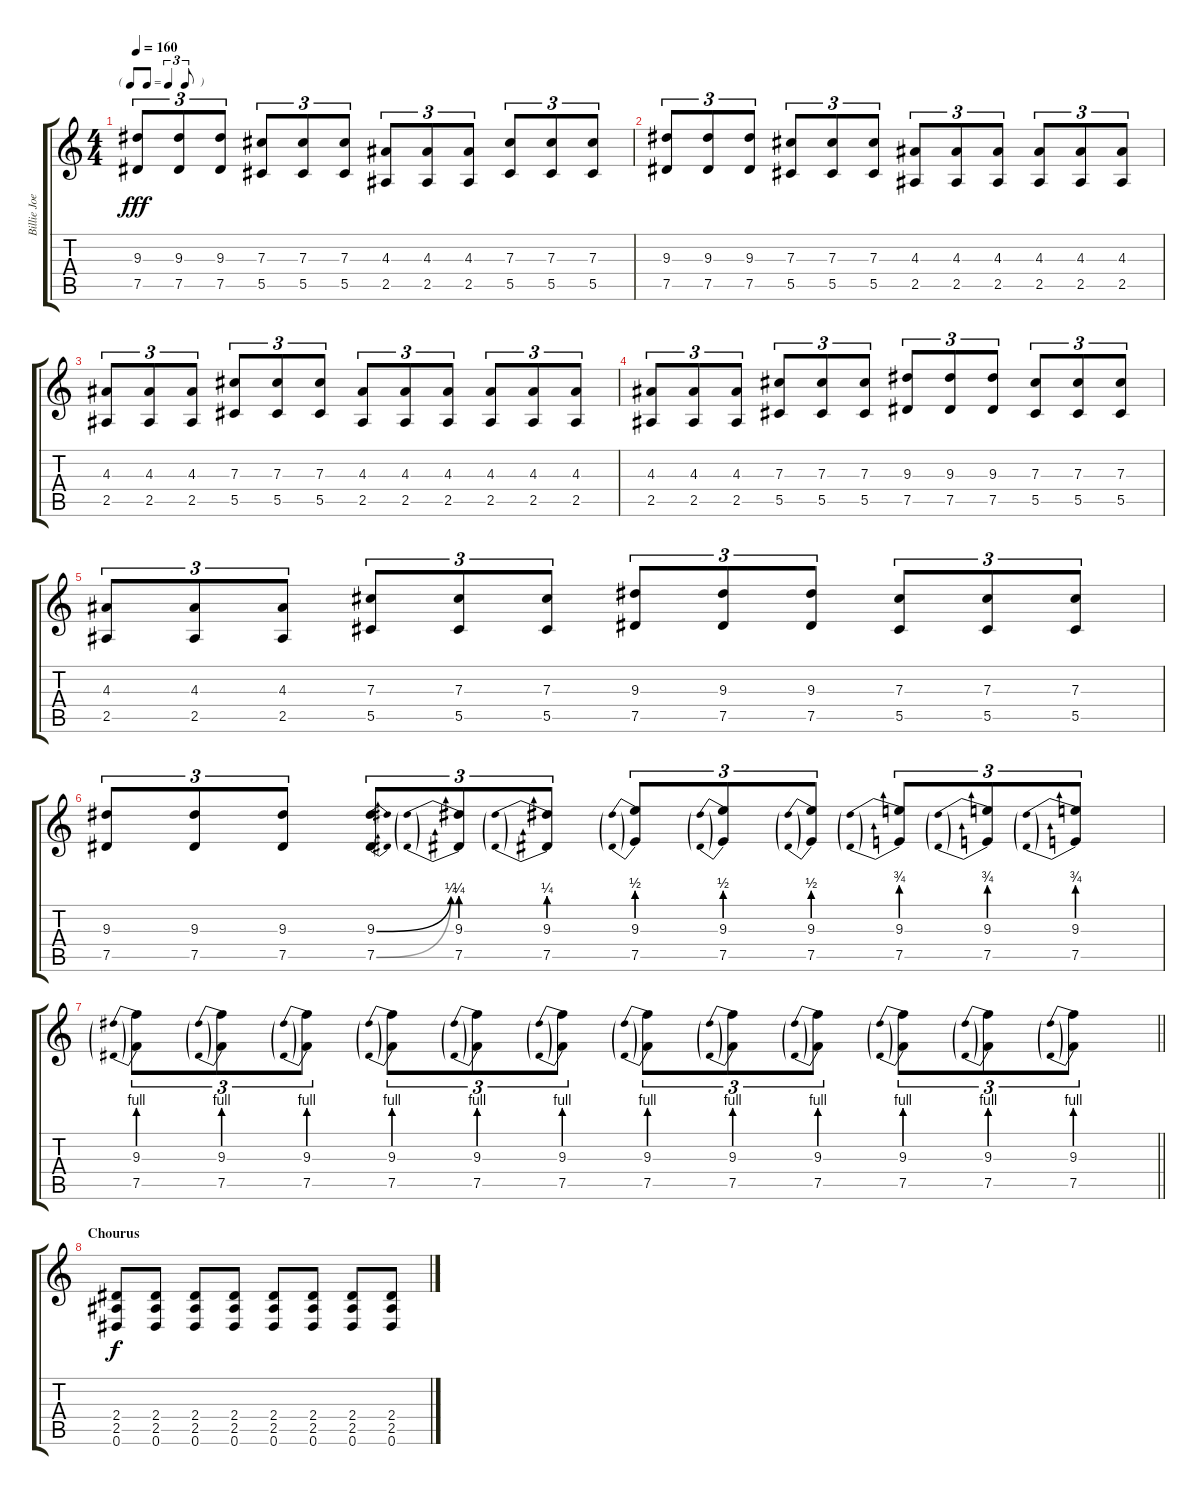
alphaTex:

\track ("Billie Joe" "Billie Joe") {instrument distortionguitar}
\staff {score tabs}
\tuning (Eb4 Bb3 Gb3 Db3 Ab2 Eb2) {hide}
\ts (4 4)
\tf triplet8th
\tempo 160
\clef g2
\ks c
(9.3 7.5).8{tu (3 2) dy fff} (9.3 7.5).8{tu (3 2)} (9.3 7.5).8{tu (3 2)} (7.3 5.5).8{tu (3 2)} (7.3 5.5).8{tu (3 2)} (7.3 5.5).8{tu (3 2)} (4.3 2.5).8{tu (3 2)} (4.3 2.5).8{tu (3 2)} (4.3 2.5).8{tu (3 2)} (7.3 5.5).8{tu (3 2)} (7.3 5.5).8{tu (3 2)} (7.3 5.5).8{tu (3 2)} |
(9.3 7.5).8{tu (3 2)} (9.3 7.5).8{tu (3 2)} (9.3 7.5).8{tu (3 2)} (7.3 5.5).8{tu (3 2)} (7.3 5.5).8{tu (3 2)} (7.3 5.5).8{tu (3 2)} (4.3 2.5).8{tu (3 2)} (4.3 2.5).8{tu (3 2)} (4.3 2.5).8{tu (3 2)} (4.3 2.5).8{tu (3 2)} (4.3 2.5).8{tu (3 2)} (4.3 2.5).8{tu (3 2)} |
(4.3 2.5).8{tu (3 2)} (4.3 2.5).8{tu (3 2)} (4.3 2.5).8{tu (3 2)} (7.3 5.5).8{tu (3 2)} (7.3 5.5).8{tu (3 2)} (7.3 5.5).8{tu (3 2)} (4.3 2.5).8{tu (3 2)} (4.3 2.5).8{tu (3 2)} (4.3 2.5).8{tu (3 2)} (4.3 2.5).8{tu (3 2)} (4.3 2.5).8{tu (3 2)} (4.3 2.5).8{tu (3 2)} |
(4.3 2.5).8{tu (3 2)} (4.3 2.5).8{tu (3 2)} (4.3 2.5).8{tu (3 2)} (7.3 5.5).8{tu (3 2)} (7.3 5.5).8{tu (3 2)} (7.3 5.5).8{tu (3 2)} (9.3 7.5).8{tu (3 2)} (9.3 7.5).8{tu (3 2)} (9.3 7.5).8{tu (3 2)} (7.3 5.5).8{tu (3 2)} (7.3 5.5).8{tu (3 2)} (7.3 5.5).8{tu (3 2)} |
(4.3 2.5).8{tu (3 2)} (4.3 2.5).8{tu (3 2)} (4.3 2.5).8{tu (3 2)} (7.3 5.5).8{tu (3 2)} (7.3 5.5).8{tu (3 2)} (7.3 5.5).8{tu (3 2)} (9.3 7.5).8{tu (3 2)} (9.3 7.5).8{tu (3 2)} (9.3 7.5).8{tu (3 2)} (7.3 5.5).8{tu (3 2)} (7.3 5.5).8{tu (3 2)} (7.3 5.5).8{tu (3 2)} |
(9.3 7.5).8{tu (3 2)} (9.3 7.5).8{tu (3 2)} (9.3 7.5).8{tu (3 2)} (9.3{be (bend 0 0 60 1)} 7.5{be (bend 0 0 60 1)}).8{tu (3 2)} (9.3{be (prebend 0 1 60 1)} 7.5{be (prebend 0 1 60 1)}).8{tu (3 2)} (9.3{be (prebend 0 1 60 1)} 7.5{be (prebend 0 1 60 1)}).8{tu (3 2)} (9.3{be (prebend 0 2 60 2)} 7.5{be (prebend 0 2 60 2)}).8{tu (3 2)} (9.3{be (prebend 0 2 60 2)} 7.5{be (prebend 0 2 60 2)}).8{tu (3 2)} (9.3{be (prebend 0 2 60 2)} 7.5{be (prebend 0 2 60 2)}).8{tu (3 2)} (9.3{be (prebend 0 3 60 3)} 7.5{be (prebend 0 3 60 3)}).8{tu (3 2)} (9.3{be (prebend 0 3 60 3)} 7.5{be (prebend 0 3 60 3)}).8{tu (3 2)} (9.3{be (prebend 0 3 60 3)} 7.5{be (prebend 0 3 60 3)}).8{tu (3 2)} |
\barLineRight lightlight
(9.3{be (prebend 0 4 60 4)} 7.5{be (prebend 0 4 60 4)}).8{tu (3 2)} (9.3{be (prebend 0 4 60 4)} 7.5{be (prebend 0 4 60 4)}).8{tu (3 2)} (9.3{be (prebend 0 4 60 4)} 7.5{be (prebend 0 4 60 4)}).8{tu (3 2)} (9.3{be (prebend 0 4 60 4)} 7.5{be (prebend 0 4 60 4)}).8{tu (3 2)} (9.3{be (prebend 0 4 60 4)} 7.5{be (prebend 0 4 60 4)}).8{tu (3 2)} (9.3{be (prebend 0 4 60 4)} 7.5{be (prebend 0 4 60 4)}).8{tu (3 2)} (9.3{be (prebend 0 4 60 4)} 7.5{be (prebend 0 4 60 4)}).8{tu (3 2)} (9.3{be (prebend 0 4 60 4)} 7.5{be (prebend 0 4 60 4)}).8{tu (3 2)} (9.3{be (prebend 0 4 60 4)} 7.5{be (prebend 0 4 60 4)}).8{tu (3 2)} (9.3{be (prebend 0 4 60 4)} 7.5{be (prebend 0 4 60 4)}).8{tu (3 2)} (9.3{be (prebend 0 4 60 4)} 7.5{be (prebend 0 4 60 4)}).8{tu (3 2)} (9.3{be (prebend 0 4 60 4)} 7.5{be (prebend 0 4 60 4)}).8{tu (3 2)} |
\section ("" "Chourus")
(2.4 2.5 0.6).8{dy f} (2.4 2.5 0.6).8 (2.4 2.5 0.6).8 (2.4 2.5 0.6).8 (2.4 2.5 0.6).8 (2.4 2.5 0.6).8 (2.4 2.5 0.6).8 (2.4 2.5 0.6).8
